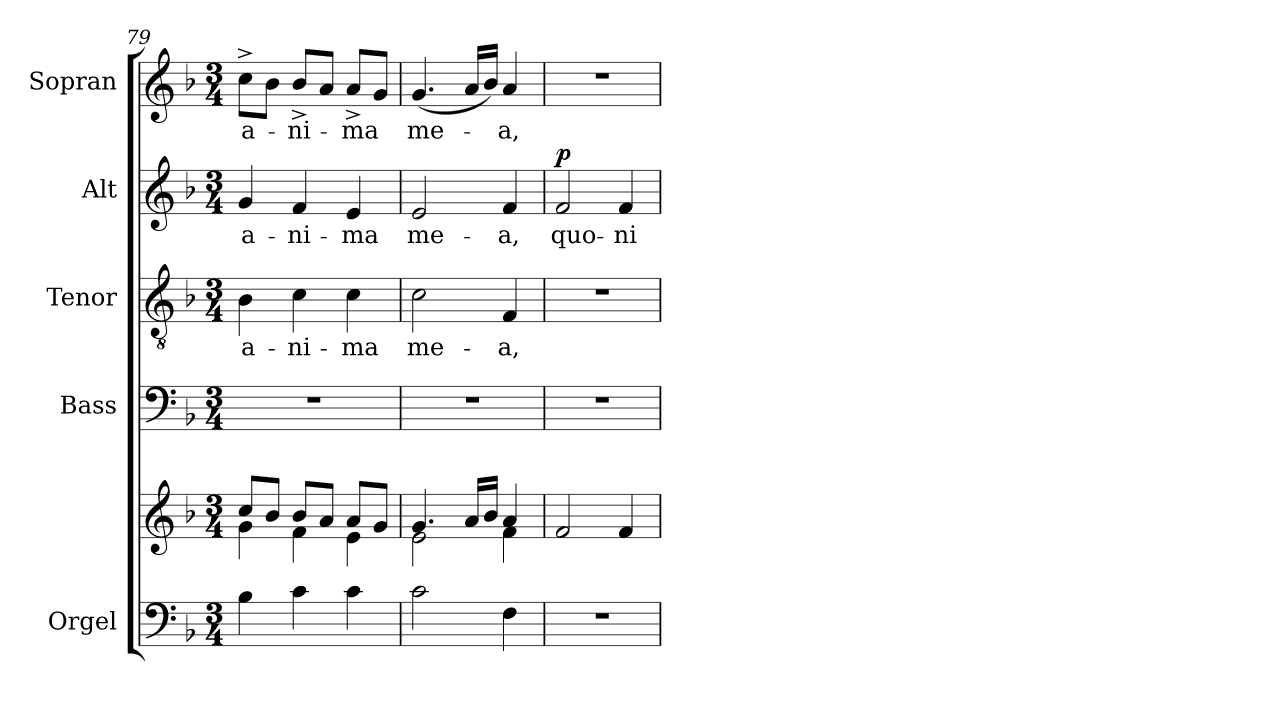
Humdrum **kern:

**kern	**kern	**kern	**kern	**text	**kern	**text	**dynam	**kern	**text
*part5	*part5	*part4	*part3	*part3	*part2	*part2	*part2	*part1	*part1
*staff6	*staff5	*staff4	*staff3	*staff3	*staff2	*staff2	*staff2	*staff1	*staff1
*I"Orgel	*	*I"Bass	*I"Tenor	*	*I"Alt	*	*	*I"Sopran	*
*I'Org.	*	*I'B.	*I'T.	*	*I'A.	*	*	*I'S.	*
*clefF4	*clefG2	*clefF4	*clefGv2	*	*clefG2	*	*	*clefG2	*
*k[b-]	*k[b-]	*k[b-]	*k[b-]	*	*k[b-]	*	*	*k[b-]	*
*F:	*F:	*F:	*F:	*	*F:	*	*	*F:	*
*M3/4	*M3/4	*M3/4	*M3/4	*	*M3/4	*	*	*M3/4	*
=79	=79	=79	=79	=79	=79	=79	=79	=79	=79
*	*^	*	*	*	*	*	*	*	*
!	!	!	!	!	!LO:LY:b	!	!LO:LY:b	!	!	!LO:LY:b
4B-\	8cc/L	4g\	2.r	4B-\	a-	4g/	a-	.	8cc^>\L	a-
.	8b-/J	.	.	.	.	.	.	.	8b-\J	.
!	!	!	!	!	!LO:LY:b	!	!LO:LY:b	!	!	!LO:LY:b
4c\	8b-/L	4f\	.	4c\	-ni-	4f/	-ni-	.	8b-^>/L	-ni-
.	8a/J	.	.	.	.	.	.	.	8a/J	.
!	!	!	!	!	!LO:LY:b	!	!LO:LY:b	!	!	!LO:LY:b
4c\	8a/L	4e\	.	4c\	-ma	4e/	-ma	.	8a^>/L	-ma
.	8g/J	.	.	.	.	.	.	.	8g/J	.
=80	=80	=80	=80	=80	=80	=80	=80	=80	=80	=80
!	!	!	!	!	!LO:LY:b	!	!LO:LY:b	!	!	!LO:LY:b
2c\	4.g/	2e\	2.r	2c\	me-	2e/	me-	.	(<4.g/	me-
.	16a/LL	.	.	.	.	.	.	.	16a/LL	.
.	16b-/JJ	.	.	.	.	.	.	.	16b-/JJ)	.
!	!	!	!	!	!LO:LY:b	!	!LO:LY:b	!	!	!LO:LY:b
4F\	4a/	4f\	.	4F/	-a,	4f/	-a,	.	4a/	-a,
=81	=81	=81	=81	=81	=81	=81	=81	=81	=81	=81
!	!	!	!	!	!	!	!LO:LY:b	!LO:DY:a	!	!
*	*v	*v	*	*	*	*	*	*	*	*
2.r	2f/	2.r	2.r	.	2f/	quo-	p	2.r	.
!	!	!	!	!	!	!LO:LY:b	!	!	!
.	4f/	.	.	.	4f/	-ni-	.	.	.
=	=	=	=	=	=	=	=	=	=
*-	*-	*-	*-	*-	*-	*-	*-	*-	*-
